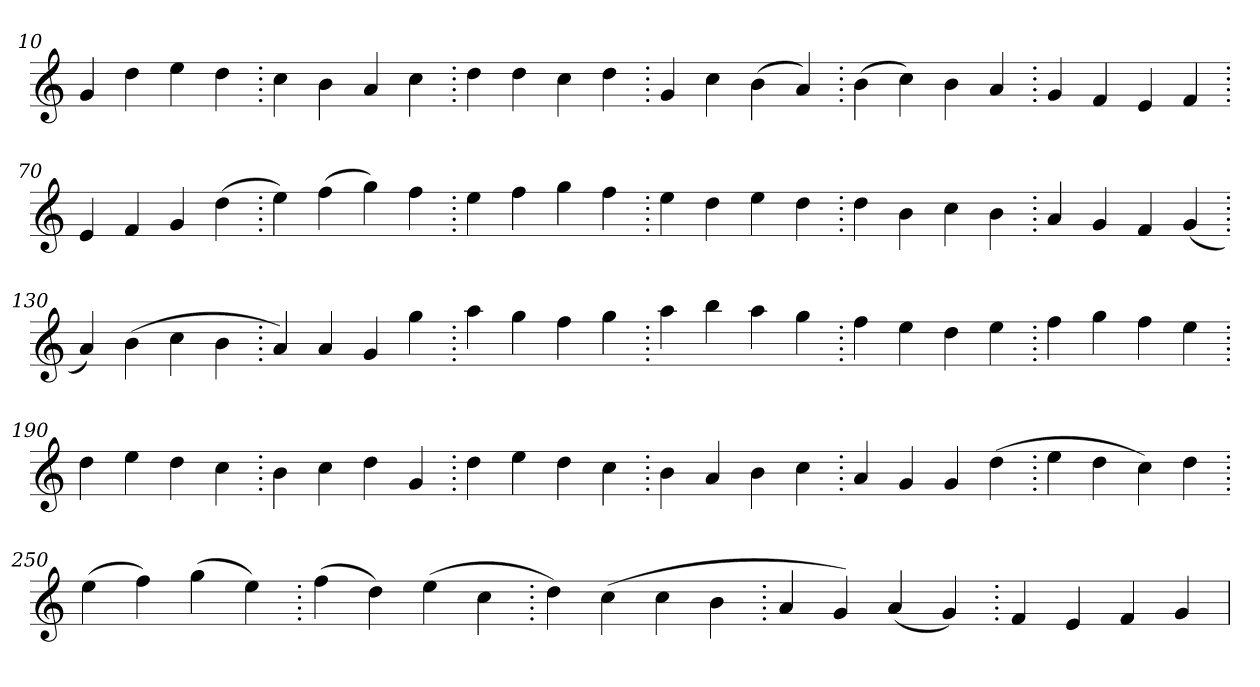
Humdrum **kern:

**kern
*part1
*staff1
*clefG2
=10.
4g
4dd
4ee
4dd
=20.
4cc
4b
4a
4cc
=30.
4dd
4dd
4cc
4dd
=40.
4g
4cc
(>4b
4a)
=50.
(>4b
4cc)
4b
4a
=60.
4g
4f
4e
4f
=70.
4e
4f
4g
(>4dd
=80.
4ee)
(>4ff
4gg)
4ff
=90.
4ee
4ff
4gg
4ff
=100.
4ee
4dd
4ee
4dd
=110.
4dd
4b
4cc
4b
=120.
4a
4g
4f
(>4g
=130.
4a)
(>4b
4cc
4b
=140.
4a)
4a
4g
4gg
=150.
4aa
4gg
4ff
4gg
=160.
4aa
4bb
4aa
4gg
=170.
4ff
4ee
4dd
4ee
=180.
4ff
4gg
4ff
4ee
=190.
4dd
4ee
4dd
4cc
=200.
4b
4cc
4dd
4g
=210.
4dd
4ee
4dd
4cc
=220.
4b
4a
4b
4cc
=230.
4a
4g
4g
(>4dd
=240.
4ee
4dd
4cc)
4dd
=250.
(>4ee
4ff)
(>4gg
4ee)
=260.
(>4ff
4dd)
(>4ee
4cc
=270.
4dd)
(>4cc
4cc
4b
=280.
4a
4g)
(>4a
4g)
=290.
4f
4e
4f
4g
=
*-
